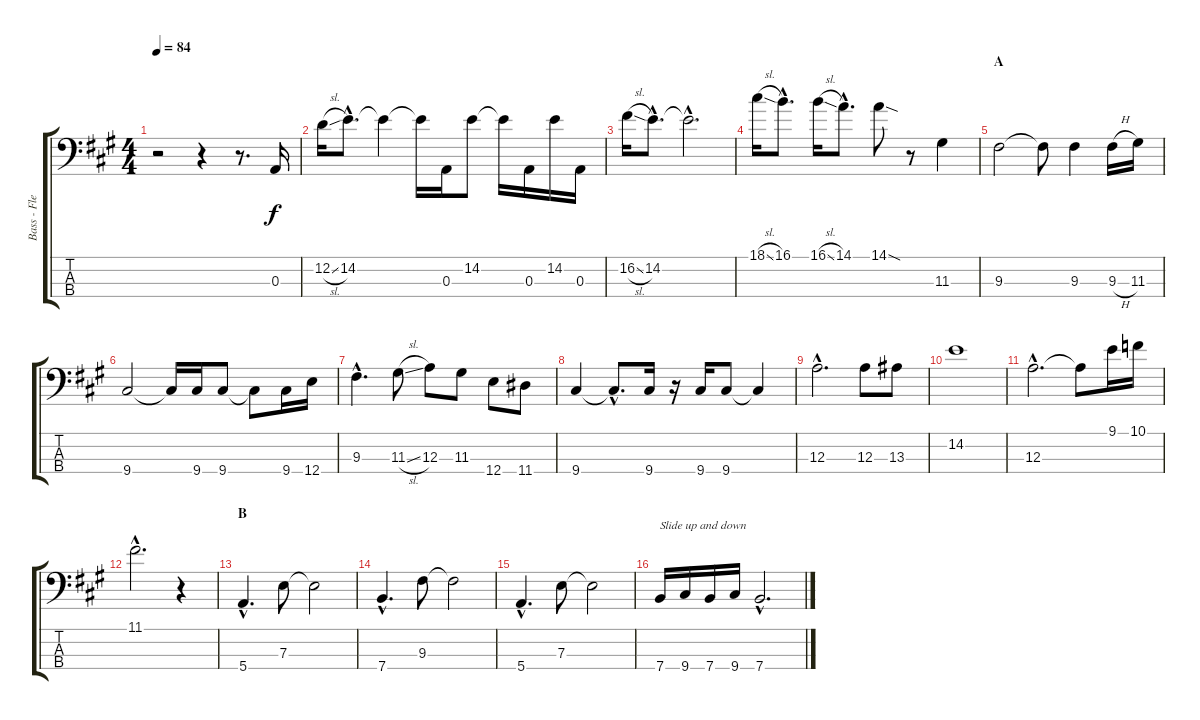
\track ("Bass - Flea" "Bass - Fle") {instrument electricbassfinger}
\staff {score tabs}
\tuning (G2 D2 A1 E1) {hide}
\ts (4 4)
\tempo 84
\clef f4
\ks a
r.2{dy f instrument electricbassfinger} r.4 r.8{d} 0.3.16 |
12.2{sl}.16 14.2{hac}.8{d} 14.2{t}.4 14.2{t}.16 0.3.16 14.2.8 14.2{t}.16 0.3.16 14.2.16 0.3.16 |
16.2{sl}.16 14.2{hac}.8{d} 14.2{hac t}.2{d} |
18.1{sl}.16 16.1{hac}.8{d} 16.1{sl}.16 14.1{hac}.8{d} 14.1{sod}.8 r.8 11.3.4 |
\section ("" "A")
9.3.2 9.3{t}.8 9.3.4 9.3{h}.16 11.3.16 |
9.4.2 9.4{t}.16 9.4.16 9.4.8 9.4{t}.8 9.4.16 12.4.16 |
9.3{hac}.4{d} 11.3{sl}.8 12.3.8 11.3.8 12.4.8 11.4.8 |
9.4.4 9.4{hac t}.8{d} 9.4.16 r.16 9.4.16 9.4.8 9.4{t}.4 |
12.3{hac}.2{d} 12.3.8 13.3.8 |
14.2.1 |
12.3{hac}.2{d} 12.3{t}.8 9.1.16 10.1.16 |
11.1{hac}.2{d} r.4 |
\section ("" "B")
5.4{hac}.4{d} 7.3.8 7.3{t}.2 |
7.4{hac}.4{d} 9.3.8 9.3{t}.2 |
5.4{hac}.4{d} 7.3.8 7.3{t}.2 |
7.4.16{txt "Slide up and down"} 9.4.16 7.4.16 9.4.16 7.4{hac}.2{d}
